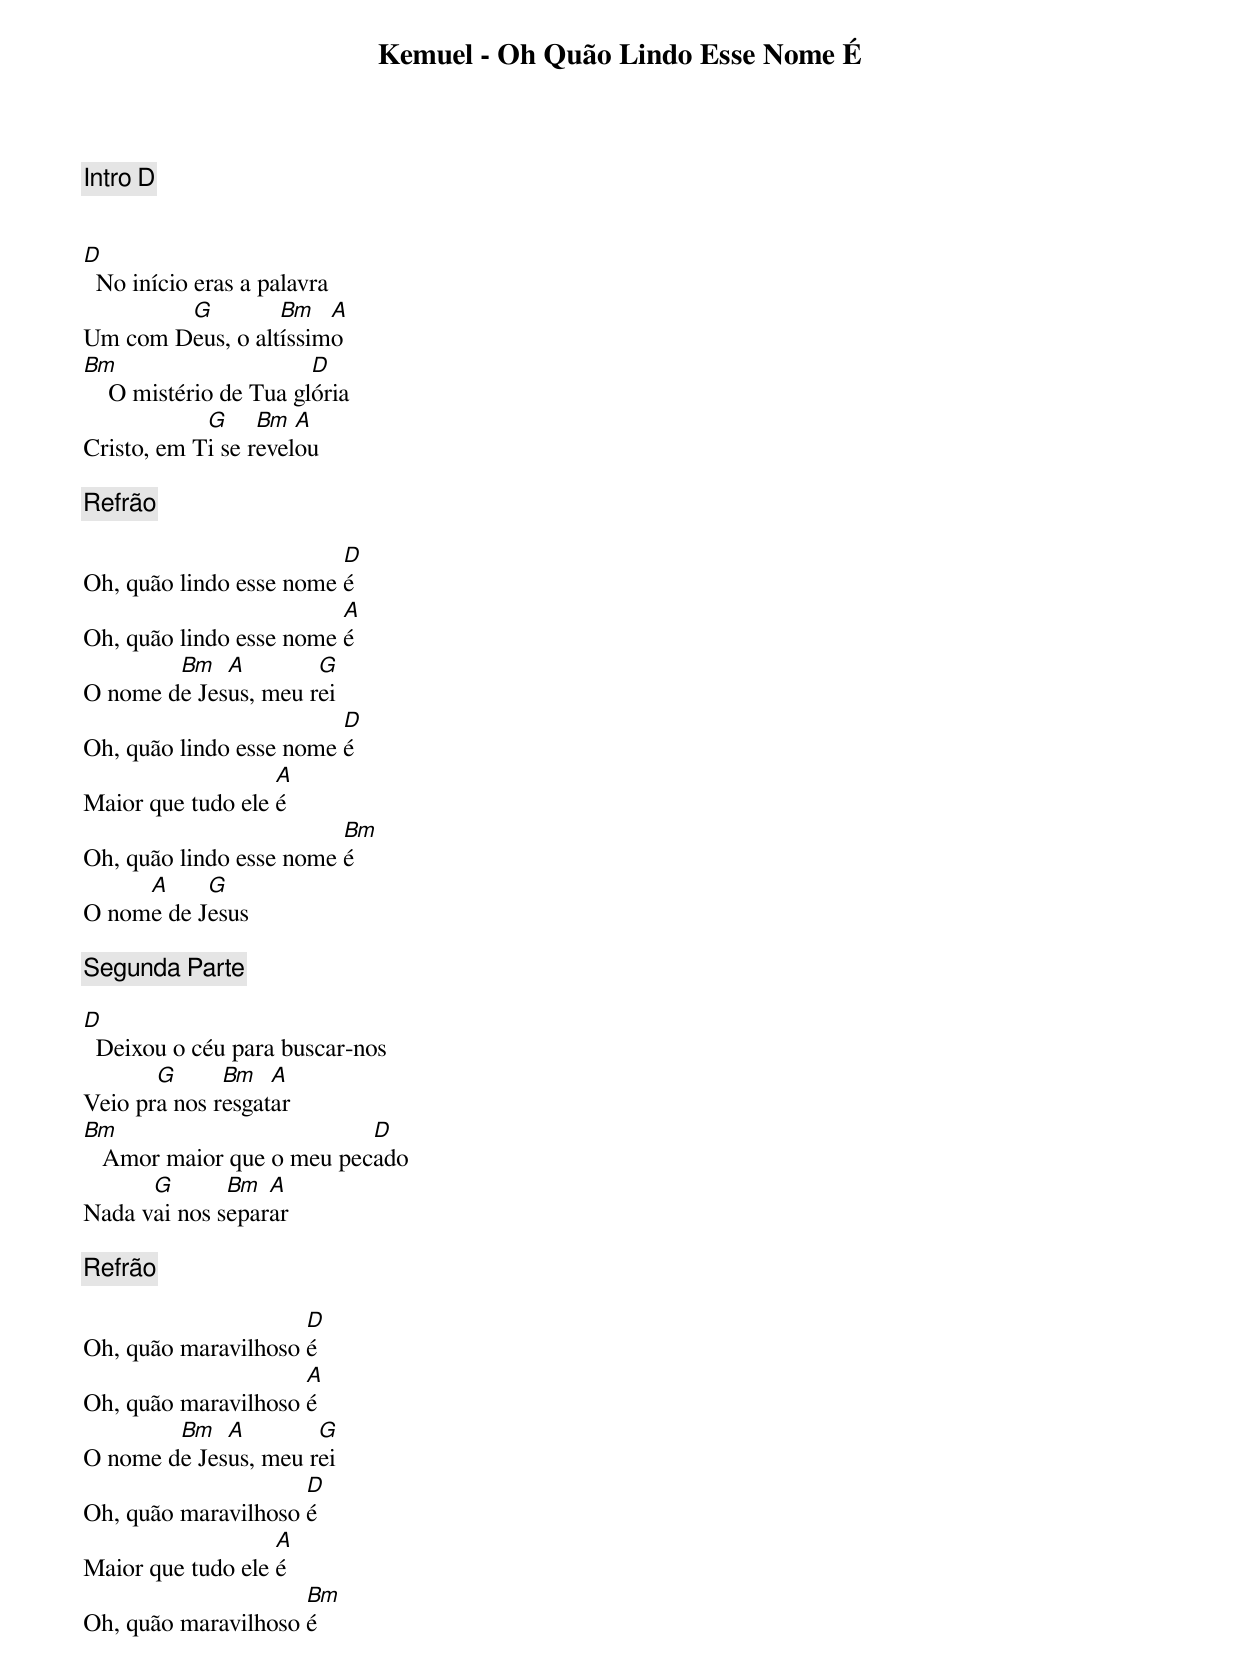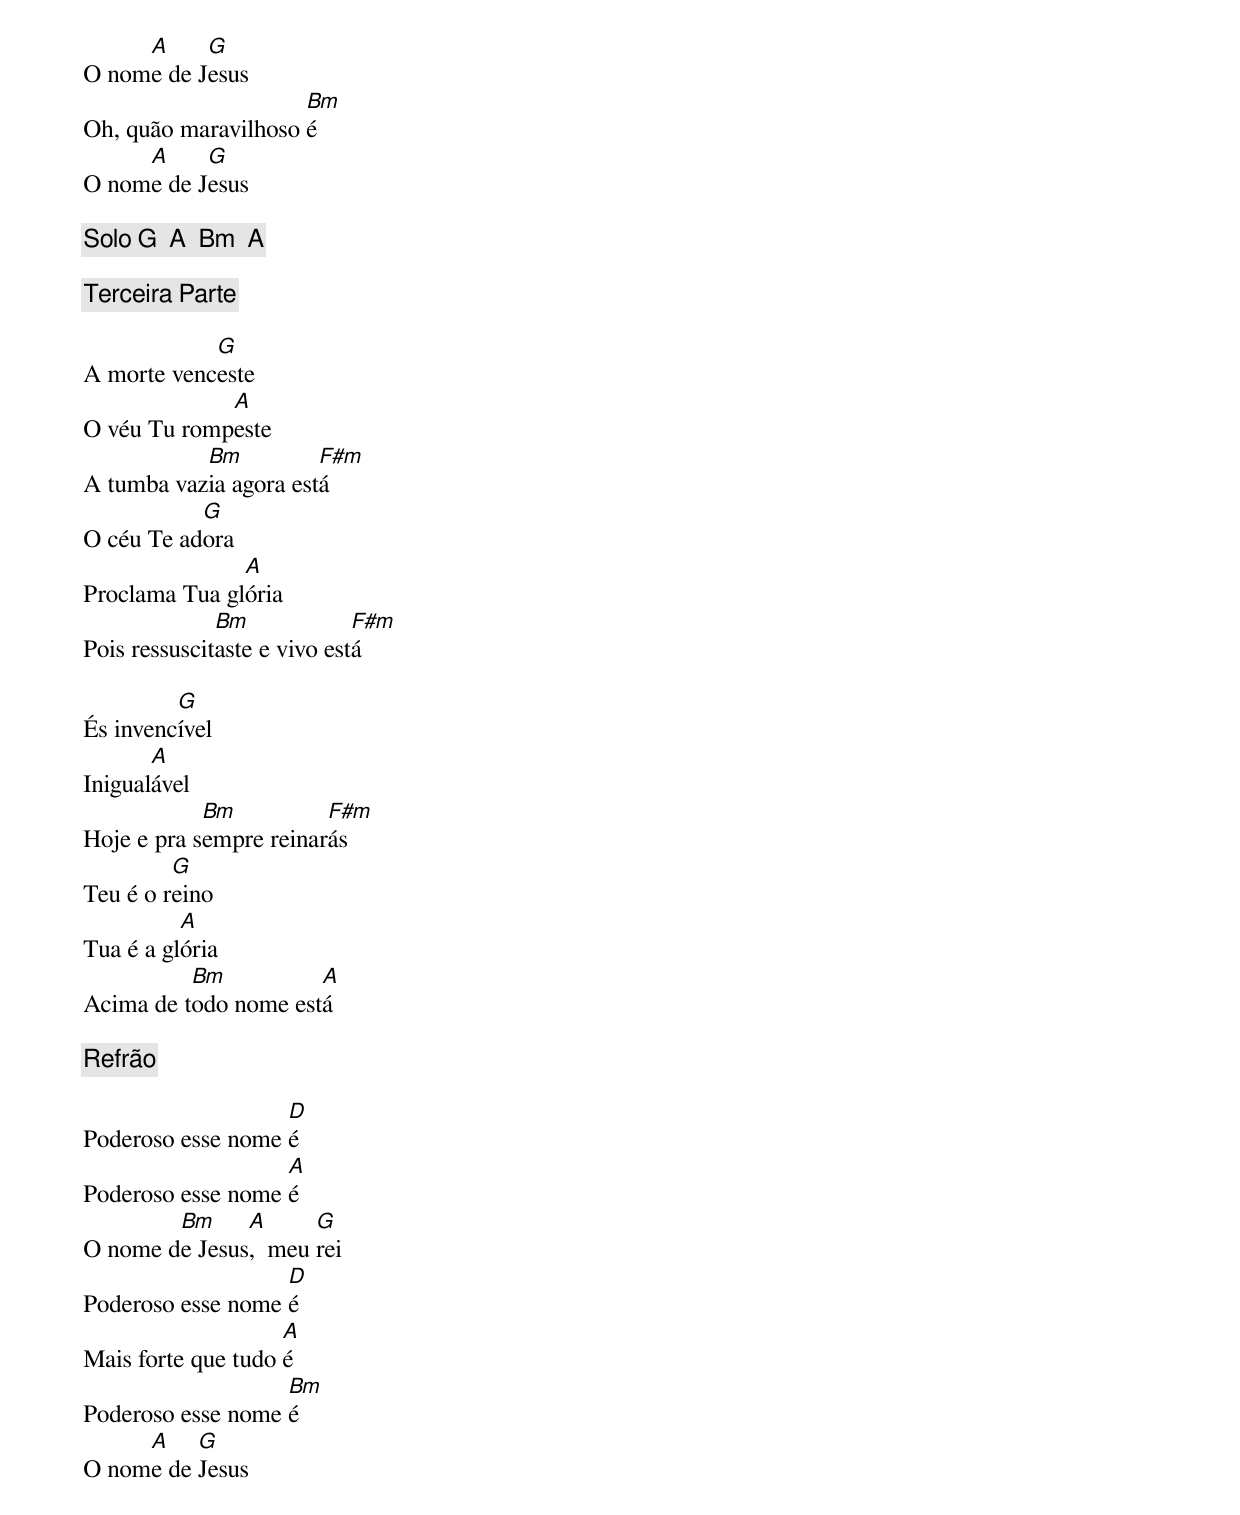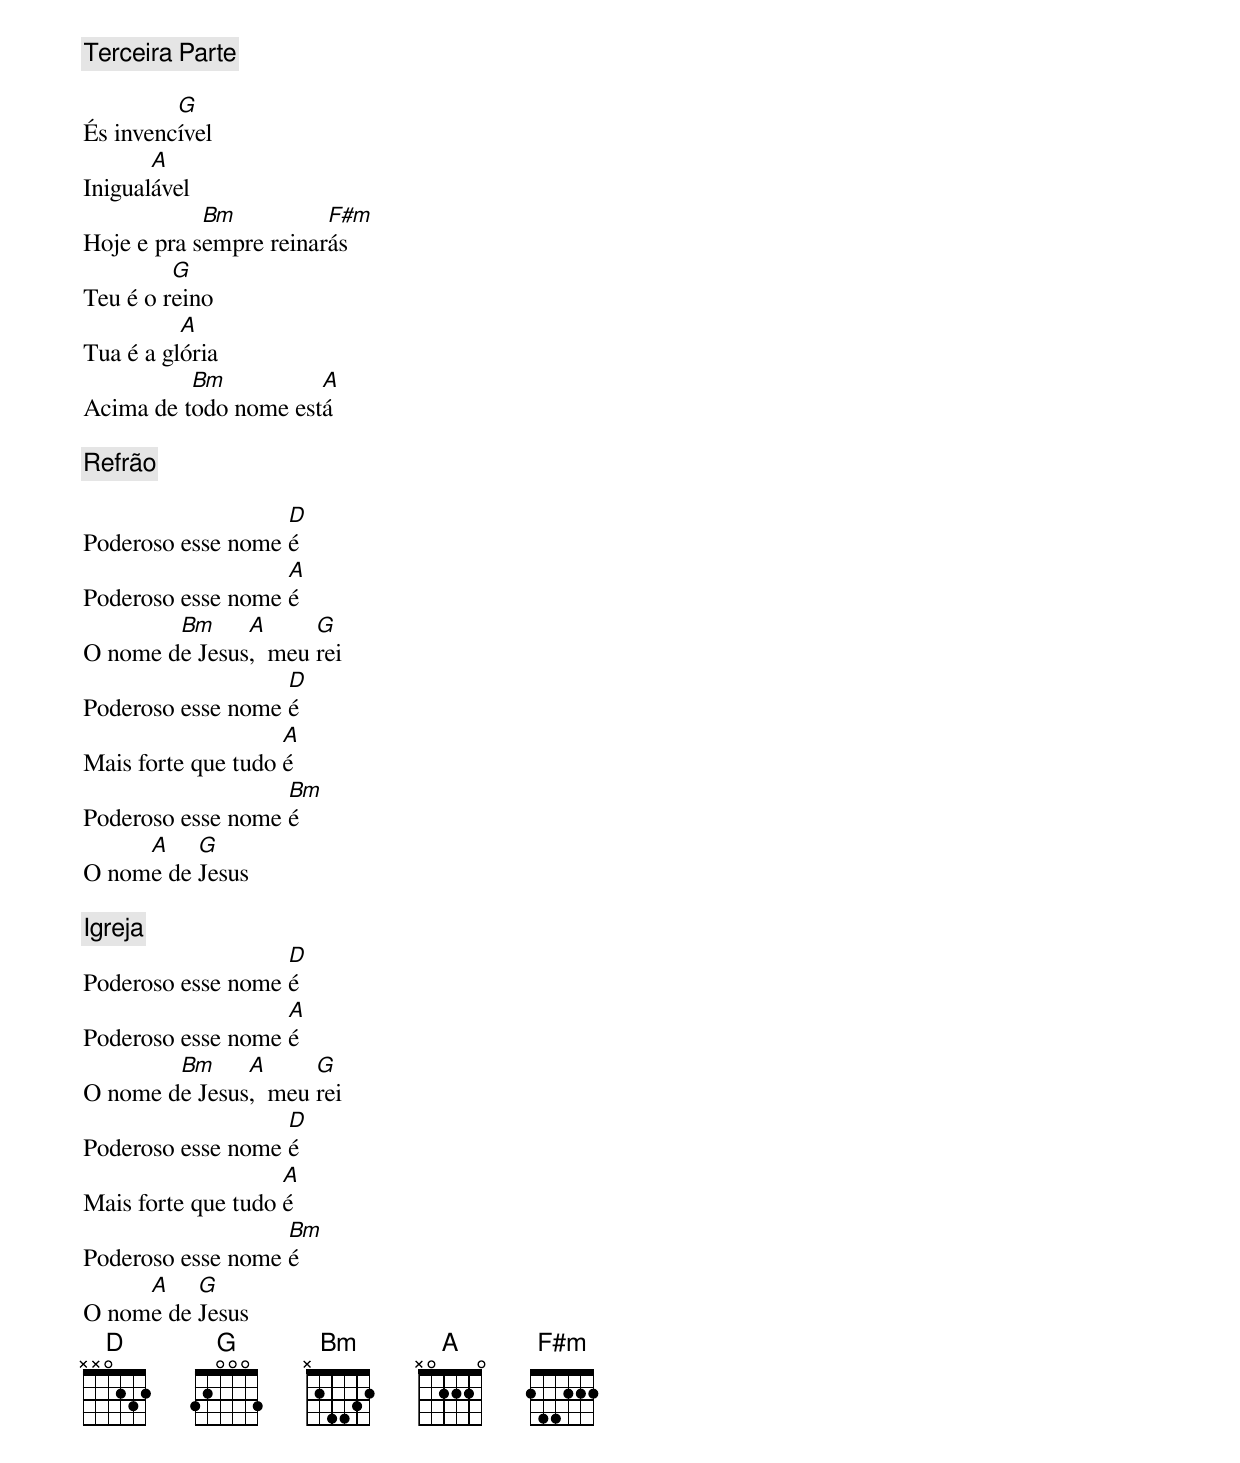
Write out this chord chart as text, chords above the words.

Kemuel - Oh Quão Lindo Esse Nome É

[Intro] D


D
  No início eras a palavra
        G         Bm   A
Um com Deus, o altíssimo
Bm                      D
    O mistério de Tua glória
            G     Bm  A
Cristo, em Ti se revelou

[Refrão]

                         D
Oh, quão lindo esse nome é
                         A
Oh, quão lindo esse nome é
        Bm   A        G
O nome de Jesus, meu rei
                         D
Oh, quão lindo esse nome é
                   A
Maior que tudo ele é
                         Bm
Oh, quão lindo esse nome é
     A     G
O nome de Jesus

[Segunda Parte]

D
  Deixou o céu para buscar-nos
       G      Bm   A
Veio pra nos resgatar
Bm                         D
   Amor maior que o meu pecado
      G       Bm  A
Nada vai nos separar

[Refrão]

                     D
Oh, quão maravilhoso é
                     A
Oh, quão maravilhoso é
        Bm   A        G
O nome de Jesus, meu rei
                     D
Oh, quão maravilhoso é
                   A
Maior que tudo ele é
                     Bm
Oh, quão maravilhoso é
     A     G
O nome de Jesus
                     Bm
Oh, quão maravilhoso é
     A     G
O nome de Jesus

[Solo] G  A  Bm  A

[Terceira Parte]

            G
A morte venceste
             A
O véu Tu rompeste
           Bm          F#m
A tumba vazia agora está
           G
O céu Te adora
               A
Proclama Tua glória
              Bm             F#m
Pois ressuscitaste e vivo está

         G
És invencível
       A
Inigualável
            Bm          F#m
Hoje e pra sempre reinarás
         G
Teu é o reino
          A
Tua é a glória
          Bm          A
Acima de todo nome está

[Refrão]

                   D
Poderoso esse nome é
                   A
Poderoso esse nome é
        Bm     A      G
O nome de Jesus,  meu rei
                   D
Poderoso esse nome é
                    A
Mais forte que tudo é
                   Bm
Poderoso esse nome é
     A    G
O nome de Jesus

[Terceira Parte]

         G
És invencível
       A
Inigualável
            Bm          F#m
Hoje e pra sempre reinarás
         G
Teu é o reino
          A
Tua é a glória
          Bm          A
Acima de todo nome está

[Refrão]

                   D
Poderoso esse nome é
                   A
Poderoso esse nome é
        Bm     A      G
O nome de Jesus,  meu rei
                   D
Poderoso esse nome é
                    A
Mais forte que tudo é
                   Bm
Poderoso esse nome é
     A    G
O nome de Jesus

[Igreja]
                   D
Poderoso esse nome é
                   A
Poderoso esse nome é
        Bm     A      G
O nome de Jesus,  meu rei
                   D
Poderoso esse nome é
                    A
Mais forte que tudo é
                   Bm
Poderoso esse nome é
     A    G
O nome de Jesus
